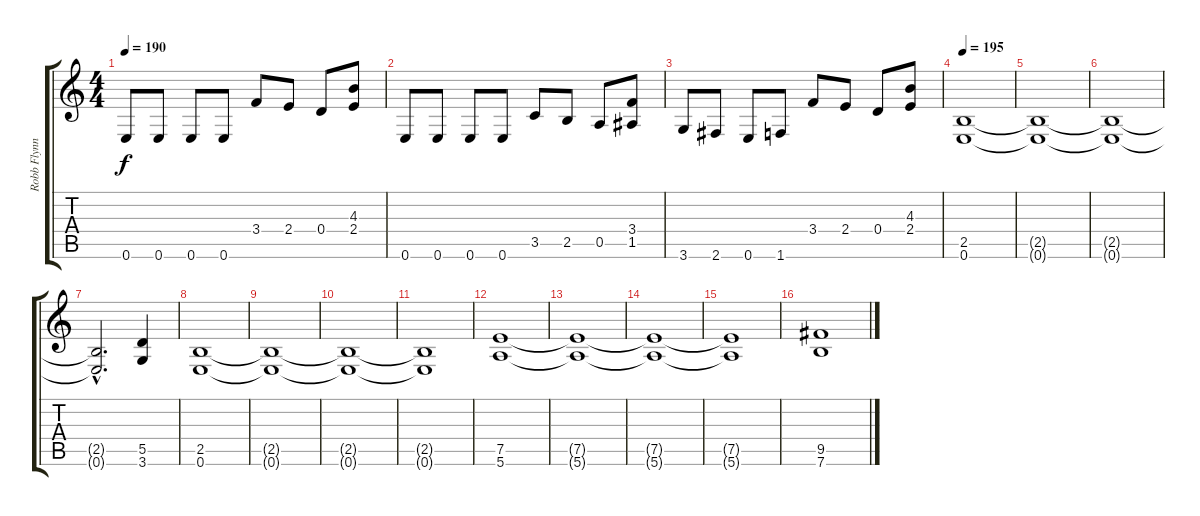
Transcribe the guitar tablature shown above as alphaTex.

\track ("Robb Flynn" "Robb Flynn") {instrument distortionguitar}
\staff {score tabs}
\tuning (E4 B3 G3 D3 A2 E2) {hide}
\ts (4 4)
\tempo 190
\clef g2
\ks c
0.6.8{dy f} 0.6.8 0.6.8 0.6.8 3.4.8 2.4.8 0.4.8 (4.3 2.4).8 |
0.6.8 0.6.8 0.6.8 0.6.8 3.5.8 2.5.8 0.5.8 (3.4 1.5).8 |
3.6.8 2.6.8 0.6.8 1.6.8 3.4.8 2.4.8 0.4.8 (4.3 2.4).8 |
\tempo 195
(2.5 0.6).1 |
(2.5{t} 0.6{t}).1 |
(2.5{t} 0.6{t}).1 |
(2.5{hac t} 0.6{hac t}).2{d} (5.5 3.6).4 |
(2.5 0.6).1 |
(2.5{t} 0.6{t}).1 |
(2.5{t} 0.6{t}).1 |
(2.5{t} 0.6{t}).1 |
(7.5 5.6).1 |
(7.5{t} 5.6{t}).1 |
(7.5{t} 5.6{t}).1 |
(7.5{t} 5.6{t}).1 |
(9.5 7.6).1
